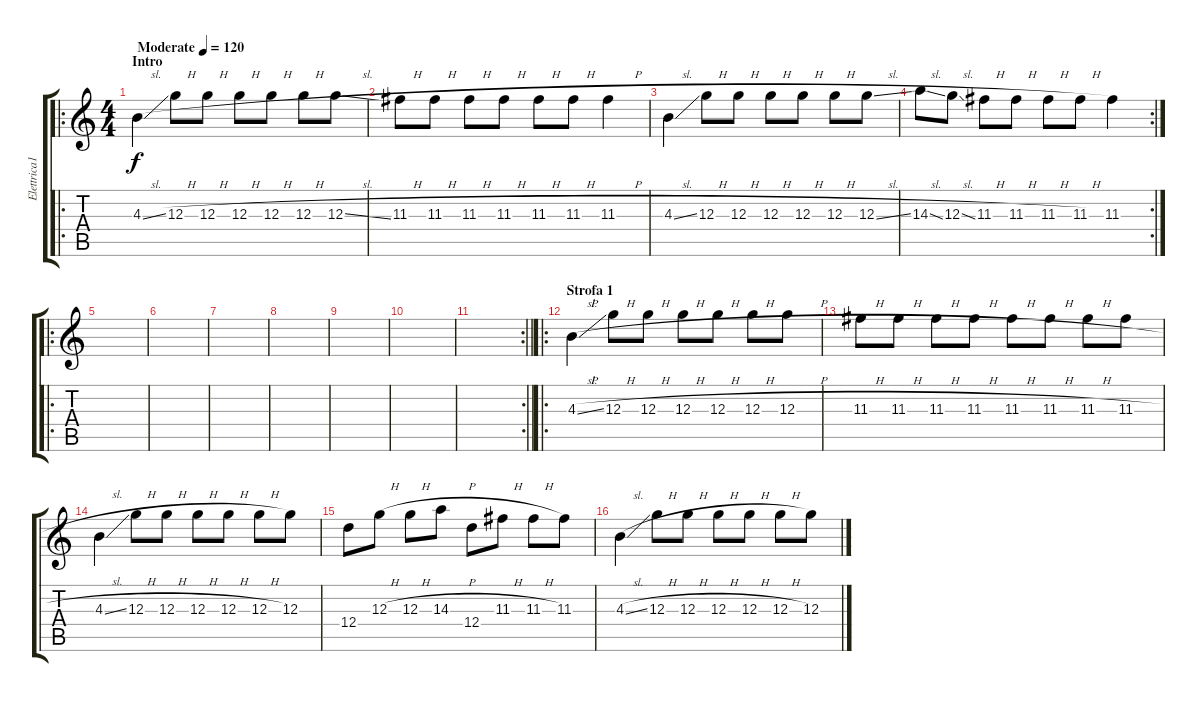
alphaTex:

\track ("Elettrica1(clean)" "Elettrica1") {instrument electricguitarclean}
\staff {score tabs}
\tuning (E4 B3 G3 D3 A2 E2) {hide}
\ro
\ts (4 4)
\section ("" "Intro")
\tempo (120 "Moderate")
\clef g2
\ks c
4.3{sl}.4{dy f instrument electricguitarclean} 12.3{h}.8 12.3{h}.8 12.3{h}.8 12.3{h}.8 12.3{h}.8 12.3{sl}.8 |
11.3{h}.8 11.3{h}.8 11.3{h}.8 11.3{h}.8 11.3{h}.8 11.3{h}.8 11.3{h}.4 |
4.3{sl}.4 12.3{h}.8 12.3{h}.8 12.3{h}.8 12.3{h}.8 12.3{h}.8 12.3{sl}.8 |
\rc 2
14.3{sl}.8 12.3{sl}.8 11.3{h}.8 11.3{h}.8 11.3{h}.8 11.3{h}.8 11.3.4 |
\ro
|
|
|
|
|
|
\rc 2
\barLineRight lightlight
|
\ro
\section ("" "Strofa 1")
4.3{sl}.4 12.3{h}.8 12.3{h}.8 12.3{h}.8 12.3{h}.8 12.3{h}.8 12.3{h}.8 |
11.3{h}.8 11.3{h}.8 11.3{h}.8 11.3{h}.8 11.3{h}.8 11.3{h}.8 11.3{h}.8 11.3{h}.8 |
4.3{sl}.4 12.3{h}.8 12.3{h}.8 12.3{h}.8 12.3{h}.8 12.3{h}.8 12.3.8 |
12.4.8 12.3{h}.8 12.3{h}.8 14.3{h}.8 12.4.8 11.3{h}.8 11.3{h}.8 11.3.8 |
4.3{sl}.4 12.3{h}.8 12.3{h}.8 12.3{h}.8 12.3{h}.8 12.3{h}.8 12.3{h}.8
